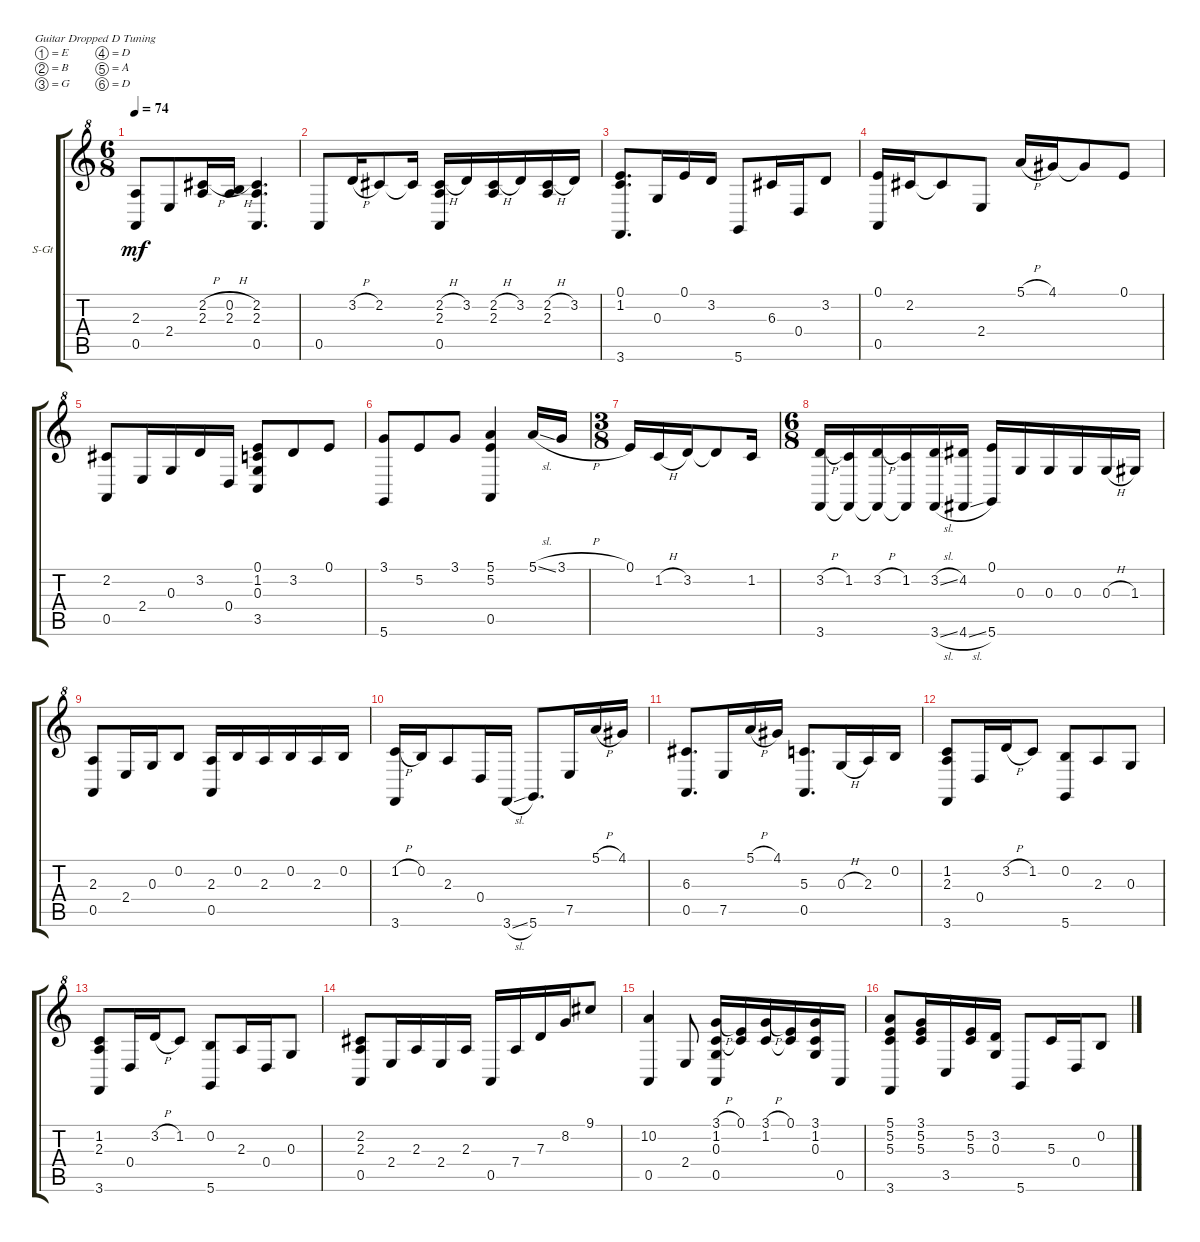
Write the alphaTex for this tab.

\defaultSystemsLayout 4
\bracketExtendMode groupsimilarinstruments
\firstSystemTrackNameOrientation horizontal
\otherSystemsTrackNameOrientation horizontal
\track ("Steel Guitar" "S-Gt") {instrument acousticguitarsteel}
\staff {score tabs}
\tuning (E4 B3 G3 D3 A2 D2)
\ts (6 8)
\tempo 74
\clef g2
\ottava 8va
\ks c
(2.3 0.5).8{dy mf} 2.4.8 (2.2{h} 2.3).16 (0.2{h} 2.3).16 (2.2 2.3 0.5).4{d} |
0.5.8 3.2{h}.16 2.2.8 2.2{t}.16 (2.2{h} 2.3 0.5).16 3.2.16 (2.2{h} 2.3).16 3.2.16 (2.2{h} 2.3).16 3.2.16 |
(0.1 1.2 3.6).8{d} 0.3.16 0.1.16 3.2.16 5.6.8 6.3.16 0.4.16 3.2.8 |
(0.1 0.5).16 2.2.16 2.2{t}.8 2.4.8 5.1{h}.16 4.1.16 4.1{t}.8 0.1.8 |
(2.2 0.5).8 2.4.16 0.3.16 3.2.16 0.4.16 (3.5 0.3 1.2 0.1).8 3.2.8 0.1.8 |
(3.1 5.6).8 5.2.8 3.1.8 (5.1 5.2 0.5).4 5.1{sl}.16 3.1{h}.16 |
\ts (3 8)
0.1.16 1.2{h}.16 3.2.16 3.2{t}.8 1.2.16 |
\ts (6 8)
(3.6 3.2{h}).16 (1.2 3.6{t}).16 (3.2{h} 3.6{t}).16 (1.2 3.6{t}).16 (3.2{sl} 3.6{sl}).16 (4.6{sl} 4.2).16 (0.1 5.6).16 0.3.16 0.3.16 0.3.16 0.3{h}.16 1.3.16 |
(2.3 0.5).8 2.4.16 0.3.16 0.2.8 (2.3 0.5).16 0.2.16 2.3.16 0.2.16 2.3.16 0.2.16 |
(1.2{h} 3.6).16 0.2.16 2.3.8 0.4.16 3.6{sl}.16 5.6.8{d} 7.5.16 5.1{h}.16 4.1.16 |
(6.3 0.5).8{d} 7.5.16 5.1{h}.16 4.1.16 (5.3 0.5).8{d} 0.3{h}.16 2.3.16 0.2.16 |
(1.2 2.3 3.6).8 0.4.16 3.2{h}.16 1.2.8 (0.2 5.6).8 2.3.8 0.3.8 |
(1.2 2.3 3.6).8 0.4.16 3.2{h}.16 1.2.8 (0.2 5.6).8 2.3.16 0.4.16 0.3.8 |
(2.2 2.3 0.5).8 2.4.16 2.3.16 2.4.16 2.3.16 0.5.16 7.4.16 7.3.16 8.2.16 9.1.8 |
(10.2 0.5).4 2.4.8 (0.5 0.3 1.2 3.1{h}).16 (0.1 1.2{t}).16 (3.1{h} 1.2).16 (0.1 1.2{t}).16 (3.1 1.2 0.3).16 0.5.16 |
(5.1 5.2 5.3 3.6).8 (3.1 5.2 5.3).16 3.5.16 (5.2 5.3).16 (3.2 0.3).16 5.6.8 5.3.16 0.4.16 0.2.8
